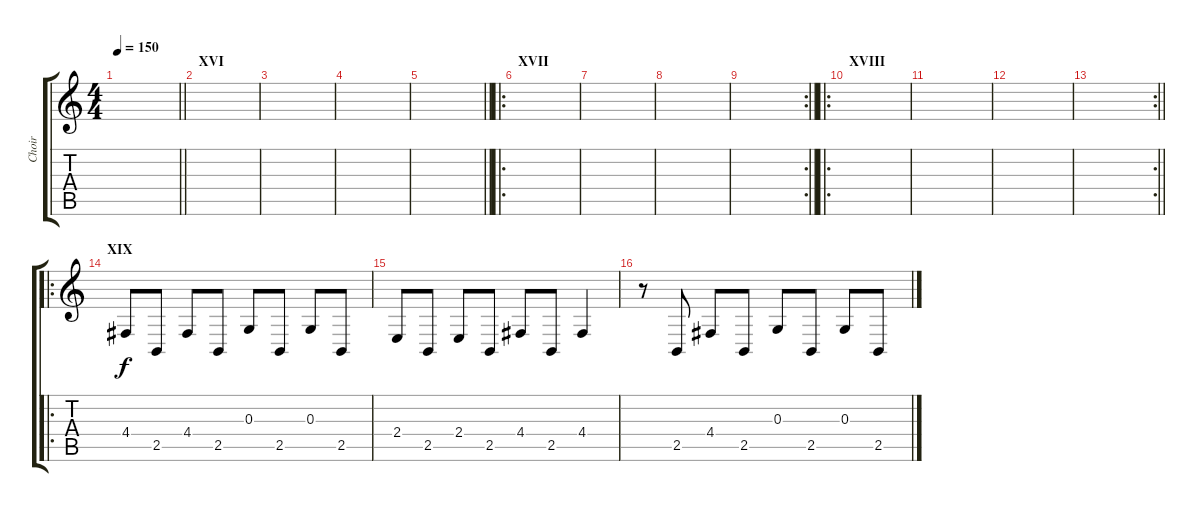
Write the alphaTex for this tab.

\track ("Choir" "Choir") {instrument choiraahs}
\staff {score tabs}
\tuning (E4 B3 G3 D3 A2 E2) {hide}
\ts (4 4)
\tempo 150
\clef g2
\barLineRight lightlight
\ks c
|
\section ("" "XVI")
|
|
|
\barLineRight lightlight
|
\ro
\section ("" "XVII")
|
|
|
\rc 2
\barLineRight lightlight
|
\ro
\section ("" "XVIII")
|
|
|
\rc 2
\barLineRight lightlight
|
\ro
\section ("" "XIX")
4.4.8{volume 11} 2.5.8 4.4.8 2.5.8 0.3.8 2.5.8 0.3.8 2.5.8 |
2.4.8 2.5.8 2.4.8 2.5.8 4.4.8 2.5.8 4.4.4 |
r.8 2.5.8 4.4.8 2.5.8 0.3.8 2.5.8 0.3.8 2.5.8
